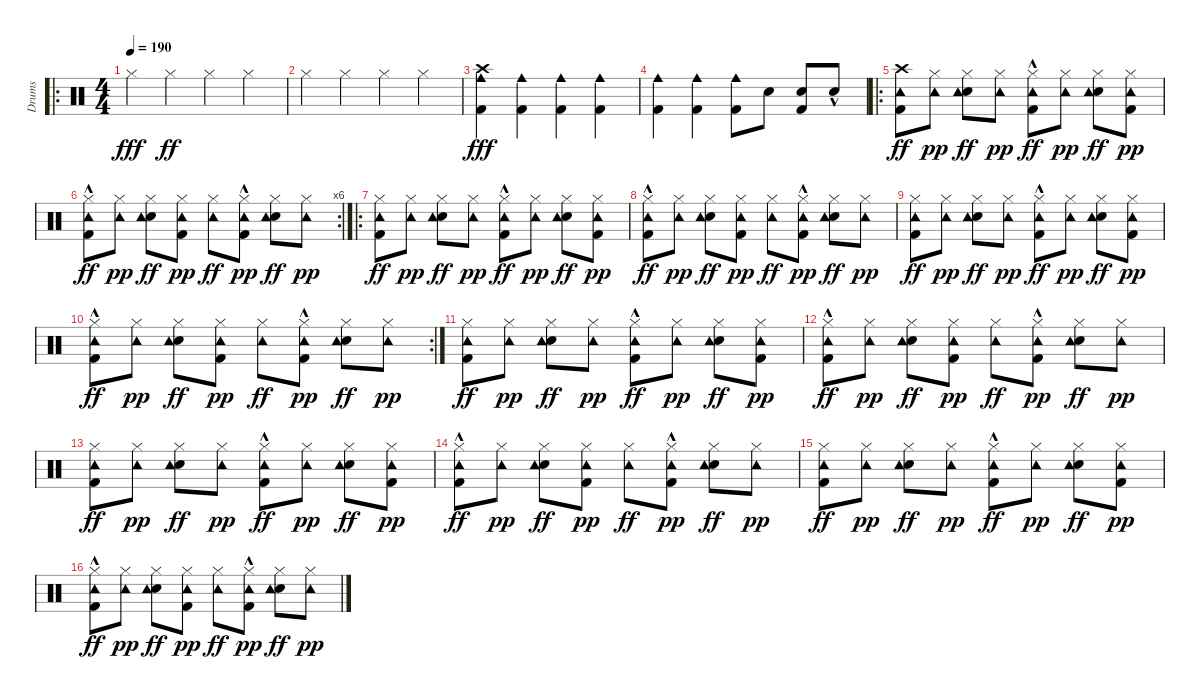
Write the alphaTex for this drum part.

\track ("Drums" "Drums") {instrument percussion}
\staff {score}
\articulation defaults
\ro
\ts (4 4)
\tempo 190
\clef neutral
\ks c "Hi-Hat (closed)".4{dy fff} "Hi-Hat (closed)".4{dy ff} "Hi-Hat (closed)".4 "Hi-Hat (closed)".4
|
"Hi-Hat (closed)".4 "Hi-Hat (closed)".4 "Hi-Hat (closed)".4 "Hi-Hat (closed)".4 |
("Cowbell medium (hit)" "Kick (hit) 2" "Crash high (hit)").4{dy fff} ("Cowbell medium (hit)" "Kick (hit) 2").4 ("Cowbell medium (hit)" "Kick (hit) 2").4 ("Cowbell medium (hit)" "Kick (hit) 2").4 |
("Cowbell medium (hit)" "Kick (hit) 2").4 ("Cowbell medium (hit)" "Kick (hit) 2").4 ("Cowbell medium (hit)" "Kick (hit) 2").8 "Snare (hit) 2".8 ("Kick (hit) 2" "Snare (hit) 2").8 "Snare (hit) 2"{hac}.8 |
\ro
("Kick (hit) 2" "Crash high (hit)" "Tambourine (hit)").8{dy ff} ("Hi-Hat (closed)" "Tambourine (hit)").8{dy pp} ("Snare (hit) 2" "Hi-Hat (closed)" "Tambourine (hit)").8{dy ff} ("Hi-Hat (closed)" "Tambourine (hit)").8{dy pp} ("Kick (hit) 2"{hac} "Hi-Hat (closed)" "Tambourine (hit)").8{dy ff} ("Hi-Hat (closed)" "Tambourine (hit)").8{dy pp} ("Snare (hit) 2" "Hi-Hat (closed)" "Tambourine (hit)").8{dy ff} ("Kick (hit) 2" "Hi-Hat (closed)" "Tambourine (hit)").8{dy pp} |
\rc 6
("Kick (hit) 2"{hac} "Hi-Hat (closed)" "Tambourine (hit)").8{dy ff} ("Hi-Hat (closed)" "Tambourine (hit)").8{dy pp} ("Snare (hit) 2" "Hi-Hat (closed)" "Tambourine (hit)").8{dy ff} ("Kick (hit) 2" "Hi-Hat (closed)" "Tambourine (hit)").8{dy pp} ("Hi-Hat (closed)" "Tambourine (hit)").8{dy ff} ("Kick (hit) 2"{hac} "Hi-Hat (closed)" "Tambourine (hit)").8{dy pp} ("Snare (hit) 2" "Hi-Hat (closed)" "Tambourine (hit)").8{dy ff} ("Hi-Hat (closed)" "Tambourine (hit)").8{dy pp} |
\ro
("Kick (hit) 2" "Hi-Hat (closed)" "Tambourine (hit)").8{dy ff} ("Hi-Hat (closed)" "Tambourine (hit)").8{dy pp} ("Snare (hit) 2" "Hi-Hat (closed)" "Tambourine (hit)").8{dy ff} ("Hi-Hat (closed)" "Tambourine (hit)").8{dy pp} ("Kick (hit) 2"{hac} "Hi-Hat (closed)" "Tambourine (hit)").8{dy ff} ("Hi-Hat (closed)" "Tambourine (hit)").8{dy pp} ("Snare (hit) 2" "Hi-Hat (closed)" "Tambourine (hit)").8{dy ff} ("Kick (hit) 2" "Hi-Hat (closed)" "Tambourine (hit)").8{dy pp} |
("Kick (hit) 2"{hac} "Hi-Hat (closed)" "Tambourine (hit)").8{dy ff} ("Hi-Hat (closed)" "Tambourine (hit)").8{dy pp} ("Snare (hit) 2" "Hi-Hat (closed)" "Tambourine (hit)").8{dy ff} ("Kick (hit) 2" "Hi-Hat (closed)" "Tambourine (hit)").8{dy pp} ("Hi-Hat (closed)" "Tambourine (hit)").8{dy ff} ("Kick (hit) 2"{hac} "Hi-Hat (closed)" "Tambourine (hit)").8{dy pp} ("Snare (hit) 2" "Hi-Hat (closed)" "Tambourine (hit)").8{dy ff} ("Hi-Hat (closed)" "Tambourine (hit)").8{dy pp} |
("Kick (hit) 2" "Hi-Hat (closed)" "Tambourine (hit)").8{dy ff} ("Hi-Hat (closed)" "Tambourine (hit)").8{dy pp} ("Snare (hit) 2" "Hi-Hat (closed)" "Tambourine (hit)").8{dy ff} ("Hi-Hat (closed)" "Tambourine (hit)").8{dy pp} ("Kick (hit) 2"{hac} "Hi-Hat (closed)" "Tambourine (hit)").8{dy ff} ("Hi-Hat (closed)" "Tambourine (hit)").8{dy pp} ("Snare (hit) 2" "Hi-Hat (closed)" "Tambourine (hit)").8{dy ff} ("Kick (hit) 2" "Hi-Hat (closed)" "Tambourine (hit)").8{dy pp} |
\rc 2
("Kick (hit) 2"{hac} "Hi-Hat (closed)" "Tambourine (hit)").8{dy ff} ("Hi-Hat (closed)" "Tambourine (hit)").8{dy pp} ("Snare (hit) 2" "Hi-Hat (closed)" "Tambourine (hit)").8{dy ff} ("Kick (hit) 2" "Hi-Hat (closed)" "Tambourine (hit)").8{dy pp} ("Hi-Hat (closed)" "Tambourine (hit)").8{dy ff} ("Kick (hit) 2"{hac} "Hi-Hat (closed)" "Tambourine (hit)").8{dy pp} ("Snare (hit) 2" "Hi-Hat (closed)" "Tambourine (hit)").8{dy ff} ("Hi-Hat (closed)" "Tambourine (hit)").8{dy pp} |
("Kick (hit) 2" "Hi-Hat (closed)" "Tambourine (hit)").8{dy ff} ("Hi-Hat (closed)" "Tambourine (hit)").8{dy pp} ("Snare (hit) 2" "Hi-Hat (closed)" "Tambourine (hit)").8{dy ff} ("Hi-Hat (closed)" "Tambourine (hit)").8{dy pp} ("Kick (hit) 2"{hac} "Hi-Hat (closed)" "Tambourine (hit)").8{dy ff} ("Hi-Hat (closed)" "Tambourine (hit)").8{dy pp} ("Snare (hit) 2" "Hi-Hat (closed)" "Tambourine (hit)").8{dy ff} ("Kick (hit) 2" "Hi-Hat (closed)" "Tambourine (hit)").8{dy pp} |
("Kick (hit) 2"{hac} "Hi-Hat (closed)" "Tambourine (hit)").8{dy ff} ("Hi-Hat (closed)" "Tambourine (hit)").8{dy pp} ("Snare (hit) 2" "Hi-Hat (closed)" "Tambourine (hit)").8{dy ff} ("Kick (hit) 2" "Hi-Hat (closed)" "Tambourine (hit)").8{dy pp} ("Hi-Hat (closed)" "Tambourine (hit)").8{dy ff} ("Kick (hit) 2"{hac} "Hi-Hat (closed)" "Tambourine (hit)").8{dy pp} ("Snare (hit) 2" "Hi-Hat (closed)" "Tambourine (hit)").8{dy ff} ("Hi-Hat (closed)" "Tambourine (hit)").8{dy pp} |
("Kick (hit) 2" "Hi-Hat (closed)" "Tambourine (hit)").8{dy ff} ("Hi-Hat (closed)" "Tambourine (hit)").8{dy pp} ("Snare (hit) 2" "Hi-Hat (closed)" "Tambourine (hit)").8{dy ff} ("Hi-Hat (closed)" "Tambourine (hit)").8{dy pp} ("Kick (hit) 2"{hac} "Hi-Hat (closed)" "Tambourine (hit)").8{dy ff} ("Hi-Hat (closed)" "Tambourine (hit)").8{dy pp} ("Snare (hit) 2" "Hi-Hat (closed)" "Tambourine (hit)").8{dy ff} ("Kick (hit) 2" "Hi-Hat (closed)" "Tambourine (hit)").8{dy pp} |
("Kick (hit) 2"{hac} "Hi-Hat (closed)" "Tambourine (hit)").8{dy ff} ("Hi-Hat (closed)" "Tambourine (hit)").8{dy pp} ("Snare (hit) 2" "Hi-Hat (closed)" "Tambourine (hit)").8{dy ff} ("Kick (hit) 2" "Hi-Hat (closed)" "Tambourine (hit)").8{dy pp} ("Hi-Hat (closed)" "Tambourine (hit)").8{dy ff} ("Kick (hit) 2"{hac} "Hi-Hat (closed)" "Tambourine (hit)").8{dy pp} ("Snare (hit) 2" "Hi-Hat (closed)" "Tambourine (hit)").8{dy ff} ("Hi-Hat (closed)" "Tambourine (hit)").8{dy pp} |
("Kick (hit) 2" "Hi-Hat (closed)" "Tambourine (hit)").8{dy ff} ("Hi-Hat (closed)" "Tambourine (hit)").8{dy pp} ("Snare (hit) 2" "Hi-Hat (closed)" "Tambourine (hit)").8{dy ff} ("Hi-Hat (closed)" "Tambourine (hit)").8{dy pp} ("Kick (hit) 2"{hac} "Hi-Hat (closed)" "Tambourine (hit)").8{dy ff} ("Hi-Hat (closed)" "Tambourine (hit)").8{dy pp} ("Snare (hit) 2" "Hi-Hat (closed)" "Tambourine (hit)").8{dy ff} ("Kick (hit) 2" "Hi-Hat (closed)" "Tambourine (hit)").8{dy pp} |
("Kick (hit) 2"{hac} "Hi-Hat (closed)" "Tambourine (hit)").8{dy ff} ("Hi-Hat (closed)" "Tambourine (hit)").8{dy pp} ("Snare (hit) 2" "Hi-Hat (closed)" "Tambourine (hit)").8{dy ff} ("Kick (hit) 2" "Hi-Hat (closed)" "Tambourine (hit)").8{dy pp} ("Hi-Hat (closed)" "Tambourine (hit)").8{dy ff} ("Kick (hit) 2"{hac} "Hi-Hat (closed)" "Tambourine (hit)").8{dy pp} ("Snare (hit) 2" "Hi-Hat (closed)" "Tambourine (hit)").8{dy ff} ("Hi-Hat (closed)" "Tambourine (hit)").8{dy pp}
